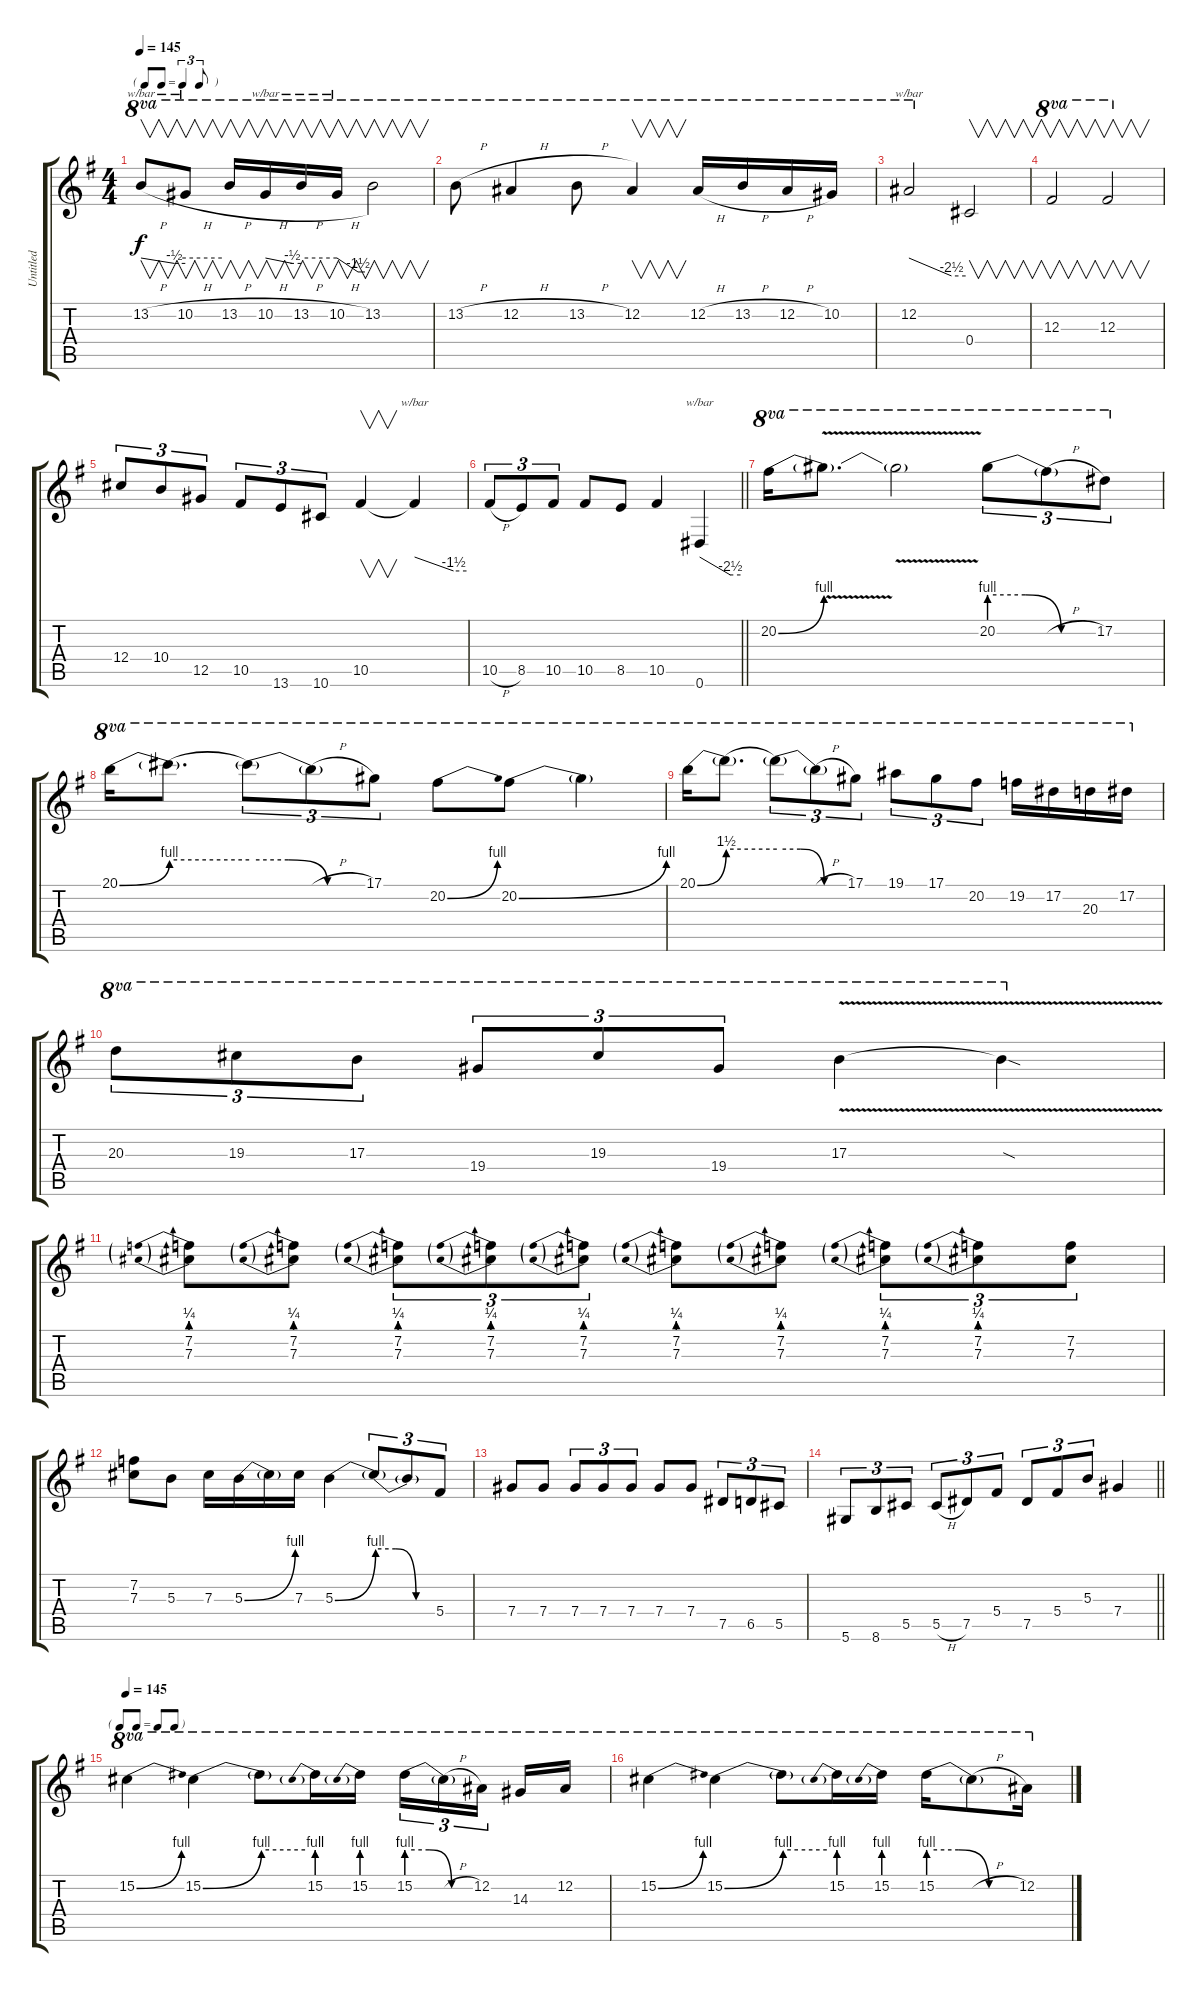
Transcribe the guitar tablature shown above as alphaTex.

\track ("Untitled" "Untitled") {instrument overdrivenguitar}
\staff {score tabs}
\tuning (Eb4 Bb3 Gb3 Db3 Ab2 Eb2) {hide}
\ts (4 4)
\tf triplet8th
\tempo 145
\clef g2
\ks g
13.2{h}.8{v tbe (custom default 0 0 45 -2 60 -2) ot 8va dy f} 10.2{h}.8{v tbe (hold default 0 0 60 0) ot 8va} 13.2{h}.16{v ot 8va} 10.2{h}.16{v tbe (custom default 0 0 45 -2 60 -2) ot 8va} 13.2{h}.16{v tbe (hold default 0 0 60 0) ot 8va} 10.2{h}.16{v tbe (custom default 0 0 45 -6 60 -6) ot 8va} 13.2.2{v ot 8va} |
13.2{h}.8{ot 8va} 12.2{h}.4{ot 8va} 13.2{h}.8{ot 8va} 12.2.4{v ot 8va} 12.2{h}.16{ot 8va} 13.2{h}.16{ot 8va} 12.2{h}.16{ot 8va} 10.2.16{ot 8va} |
12.2.2{tbe (custom default 0 0 45 -10 60 -10) ot 8va} 0.4.2{v} |
12.3.2{v ot 8va} 12.3.2{v ot 8va} |
12.4.8{tu (3 2)} 10.4.8{tu (3 2)} 12.5.8{tu (3 2)} 10.5.8{tu (3 2)} 13.6.8{tu (3 2)} 10.6.8{tu (3 2)} 10.5.4{v} 10.5{t}.4{tbe (custom default 0 0 45 -6 60 -6)} |
\barLineRight lightlight
10.5{h}.8{tu (3 2)} 8.5.8{tu (3 2)} 10.5.8{tu (3 2)} 10.5.8 8.5.8 10.5.4 0.6.4{tbe (custom default 0 0 45 -10 60 -10)} |
20.2{be (bend 0 0 60 4)}.16{ot 8va} 20.2{v t}.8{d ot 8va} 20.2{v t}.2{ot 8va} 20.2{be (custom 0 4 20 4 40 0 60 0)}.8{tu (3 2) ot 8va} 20.2{h t}.8{tu (3 2) ot 8va} 17.2.8{tu (3 2) ot 8va} |
20.1{be (bend 0 0 60 4)}.16{ot 8va} 20.1{be (hold 0 4 60 4) t}.8{d ot 8va} 20.1{be (custom 0 4 20 4 40 0 60 0) t}.8{tu (3 2) ot 8va} 20.1{h t}.8{tu (3 2) ot 8va} 17.1.8{tu (3 2) ot 8va} 20.2{be (bend 0 0 60 4)}.8{ot 8va} 20.2{be (bend 0 0 60 4)}.8{ot 8va} 20.2{t}.4{ot 8va} |
20.1{be (bend 0 0 60 6)}.16{ot 8va} 20.1{be (hold 0 6 60 6) t}.8{d ot 8va} 20.1{be (custom 0 6 20 6 40 0 60 0) t}.8{tu (3 2) ot 8va} 20.1{h t}.8{tu (3 2) ot 8va} 17.1.8{tu (3 2) ot 8va} 19.1.8{tu (3 2) ot 8va} 17.1.8{tu (3 2) ot 8va} 20.2.8{tu (3 2) ot 8va} 19.2.16{ot 8va} 17.2.16{ot 8va} 20.3.16{ot 8va} 17.2.16{ot 8va} |
20.3.8{tu (3 2) ot 8va} 19.3.8{tu (3 2) ot 8va} 17.3.8{tu (3 2) ot 8va} 19.4.8{tu (3 2) ot 8va} 19.3.8{tu (3 2) ot 8va} 19.4.8{tu (3 2) ot 8va} 17.3{v}.4{ot 8va} 17.3{sod t}.4{ot 8va} |
(7.2{be (prebend 0 1 60 1)} 7.3{be (prebend 0 1 60 1)}).8 (7.2{be (prebend 0 1 60 1)} 7.3{be (prebend 0 1 60 1)}).8 (7.2{be (prebend 0 1 60 1)} 7.3{be (prebend 0 1 60 1)}).8{tu (3 2)} (7.2{be (prebend 0 1 60 1)} 7.3{be (prebend 0 1 60 1)}).8{tu (3 2)} (7.2{be (prebend 0 1 60 1)} 7.3{be (prebend 0 1 60 1)}).8{tu (3 2)} (7.2{be (prebend 0 1 60 1)} 7.3{be (prebend 0 1 60 1)}).8 (7.2{be (prebend 0 1 60 1)} 7.3{be (prebend 0 1 60 1)}).8 (7.2{be (prebend 0 1 60 1)} 7.3{be (prebend 0 1 60 1)}).8{tu (3 2)} (7.2{be (prebend 0 1 60 1)} 7.3{be (prebend 0 1 60 1)}).8{tu (3 2)} (7.2 7.3).8{tu (3 2)} |
(7.2 7.3).8 5.3.8 7.3.16 5.3{be (bend 0 0 60 4)}.16 5.3{t}.16 7.3.16 5.3{be (bend 0 0 60 4)}.4 5.3{be (custom 0 4 20 4 40 0 60 0) t}.8{tu (3 2)} 5.3{t}.8{tu (3 2)} 5.4.8{tu (3 2)} |
7.4.8 7.4.8 7.4.8{tu (3 2)} 7.4.8{tu (3 2)} 7.4.8{tu (3 2)} 7.4.8 7.4.8 7.5.8{tu (3 2)} 6.5.8{tu (3 2)} 5.5.8{tu (3 2)} |
\barLineRight lightlight
5.6.8{tu (3 2)} 8.6.8{tu (3 2)} 5.5.8{tu (3 2)} 5.5{h}.8{tu (3 2)} 7.5.8{tu (3 2)} 5.4.8{tu (3 2)} 7.5.8{tu (3 2)} 5.4.8{tu (3 2)} 5.3.8{tu (3 2)} 7.4.4 |
\tf none
\tempo 145
15.2{be (bend 0 0 60 4)}.4{ot 8va} 15.2{be (bend 0 0 60 4)}.4{ot 8va} 15.2{be (hold 0 4 60 4) t}.8{ot 8va} 15.2{be (prebend 0 4 60 4)}.16{ot 8va} 15.2{be (prebend 0 4 60 4)}.16{ot 8va} 15.2{be (custom 0 4 20 4 40 0 60 0)}.16{tu (3 2) ot 8va} 15.2{h t}.16{tu (3 2) ot 8va} 12.2.16{tu (3 2) ot 8va beam splitsecondary} 14.3.16{ot 8va} 12.2.16{ot 8va} |
15.2{be (bend 0 0 60 4)}.4{ot 8va} 15.2{be (bend 0 0 60 4)}.4{ot 8va} 15.2{be (hold 0 4 60 4) t}.8{ot 8va} 15.2{be (prebend 0 4 60 4)}.16{ot 8va} 15.2{be (prebend 0 4 60 4)}.16{ot 8va} 15.2{be (custom 0 4 20 4 40 0 60 0)}.16{ot 8va} 15.2{h t}.8{ot 8va} 12.2.16{ot 8va}
